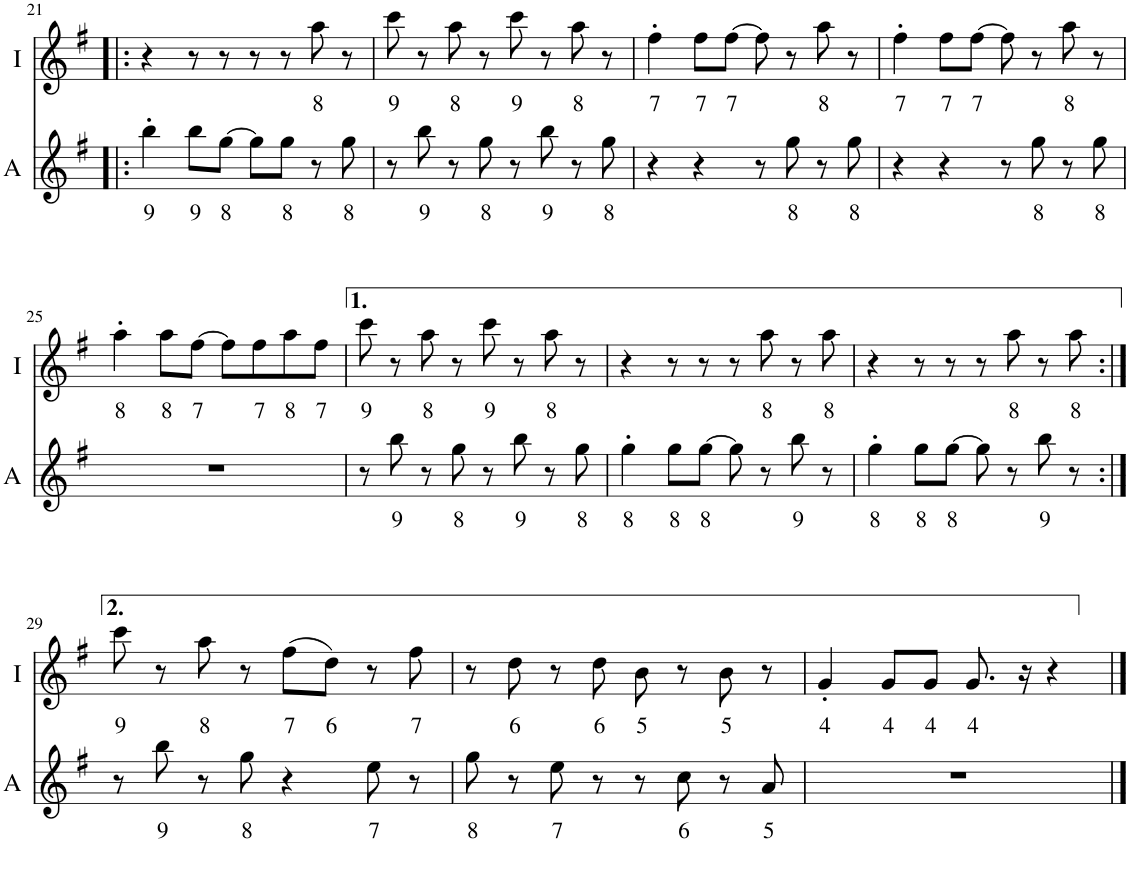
**kern	**text	**kern	**text
*part2	*part2	*part1	*part1
*staff2	*staff2	*staff1	*staff1
*I"Arca	*	*I"Ira	*
*I'A	*	*I'I	*
!!LO:PB:g=z
*clefG2	*	*clefG2	*
*k[f#]	*	*k[f#]	*
*M4/4	*	*M4/4	*
=21!|:	=21!|:	=21!|:	=21!|:
!	!LO:LY:b	!	!
4bb'\	9	4r	.
!	!LO:LY:b	!	!
8bb\L	9	8r	.
!	!LO:LY:b	!	!
[8gg\J	8	8r	.
8gg\L]	.	8r	.
!	!LO:LY:b	!	!
8gg\J	8	8r	.
!	!	!	!LO:LY:b
8r	.	8aa\	8
!	!LO:LY:b	!	!
8gg\	8	8r	.
=22	=22	=22	=22
!	!	!	!LO:LY:b
8r	.	8ccc\	9
!	!LO:LY:b	!	!
8bb\	9	8r	.
!	!	!	!LO:LY:b
8r	.	8aa\	8
!	!LO:LY:b	!	!
8gg\	8	8r	.
!	!	!	!LO:LY:b
8r	.	8ccc\	9
!	!LO:LY:b	!	!
8bb\	9	8r	.
!	!	!	!LO:LY:b
8r	.	8aa\	8
!	!LO:LY:b	!	!
8gg\	8	8r	.
=23	=23	=23	=23
!	!	!	!LO:LY:b
4r	.	4ff#'\	7
!	!	!	!LO:LY:b
4r	.	8ff#\L	7
!	!	!	!LO:LY:b
.	.	[8ff#\J	7
8r	.	8ff#\]	.
!	!LO:LY:b	!	!
8gg\	8	8r	.
!	!	!	!LO:LY:b
8r	.	8aa\	8
!	!LO:LY:b	!	!
8gg\	8	8r	.
=24	=24	=24	=24
!	!	!	!LO:LY:b
4r	.	4ff#'\	7
!	!	!	!LO:LY:b
4r	.	8ff#\L	7
!	!	!	!LO:LY:b
.	.	[8ff#\J	7
8r	.	8ff#\]	.
!	!LO:LY:b	!	!
8gg\	8	8r	.
!	!	!	!LO:LY:b
8r	.	8aa\	8
!	!LO:LY:b	!	!
8gg\	8	8r	.
!!LO:LB:g=z
=25	=25	=25	=25
!	!	!	!LO:LY:b
1r	.	4aa'\	8
!	!	!	!LO:LY:b
.	.	8aa\L	8
!	!	!	!LO:LY:b
.	.	[8ff#\J	7
.	.	8ff#\L]	.
!	!	!	!LO:LY:b
.	.	8ff#\	7
!	!	!	!LO:LY:b
.	.	8aa\	8
!	!	!	!LO:LY:b
.	.	8ff#\J	7
=26	=26	=26	=26
!	!	!	!LO:LY:b
8r	.	8ccc\	9
!	!LO:LY:b	!	!
8bb\	9	8r	.
!	!	!	!LO:LY:b
8r	.	8aa\	8
!	!LO:LY:b	!	!
8gg\	8	8r	.
!	!	!	!LO:LY:b
8r	.	8ccc\	9
!	!LO:LY:b	!	!
8bb\	9	8r	.
!	!	!	!LO:LY:b
8r	.	8aa\	8
!	!LO:LY:b	!	!
8gg\	8	8r	.
=27	=27	=27	=27
!	!LO:LY:b	!	!
4gg'\	8	4r	.
!	!LO:LY:b	!	!
8gg\L	8	8r	.
!	!LO:LY:b	!	!
[8gg\J	8	8r	.
8gg\]	.	8r	.
!	!	!	!LO:LY:b
8r	.	8aa\	8
!	!LO:LY:b	!	!
8bb\	9	8r	.
!	!	!	!LO:LY:b
8r	.	8aa\	8
=28	=28	=28	=28
!	!LO:LY:b	!	!
4gg'\	8	4r	.
!	!LO:LY:b	!	!
8gg\L	8	8r	.
!	!LO:LY:b	!	!
[8gg\J	8	8r	.
8gg\]	.	8r	.
!	!	!	!LO:LY:b
8r	.	8aa\	8
!	!LO:LY:b	!	!
8bb\	9	8r	.
!	!	!	!LO:LY:b
8r	.	8aa\	8
!!LO:LB:g=z
=29:|!	=29:|!	=29:|!	=29:|!
!	!	!	!LO:LY:b
8r	.	8ccc\	9
!	!LO:LY:b	!	!
8bb\	9	8r	.
!	!	!	!LO:LY:b
8r	.	8aa\	8
!	!LO:LY:b	!	!
8gg\	8	8r	.
!	!	!	!LO:LY:b
4r	.	(8ff#\L	7
!	!	!	!LO:LY:b
.	.	8dd\J)	6
!	!LO:LY:b	!	!
8ee\	7	8r	.
!	!	!	!LO:LY:b
8r	.	8ff#\	7
=30	=30	=30	=30
!	!LO:LY:b	!	!
8gg\	8	8r	.
!	!	!	!LO:LY:b
8r	.	8dd\	6
!	!LO:LY:b	!	!
8ee\	7	8r	.
!	!	!	!LO:LY:b
8r	.	8dd\	6
!	!	!	!LO:LY:b
8r	.	8b\	5
!	!LO:LY:b	!	!
8cc\	6	8r	.
!	!	!	!LO:LY:b
8r	.	8b\	5
!	!LO:LY:b	!	!
8a/	5	8r	.
=31	=31	=31	=31
!	!	!	!LO:LY:b
1r	.	4g'/	4
!	!	!	!LO:LY:b
.	.	8g/L	4
!	!	!	!LO:LY:b
.	.	8g/J	4
!	!	!	!LO:LY:b
.	.	8.g/	4
.	.	16r	.
.	.	4r	.
==	==	==	==
*-	*-	*-	*-
